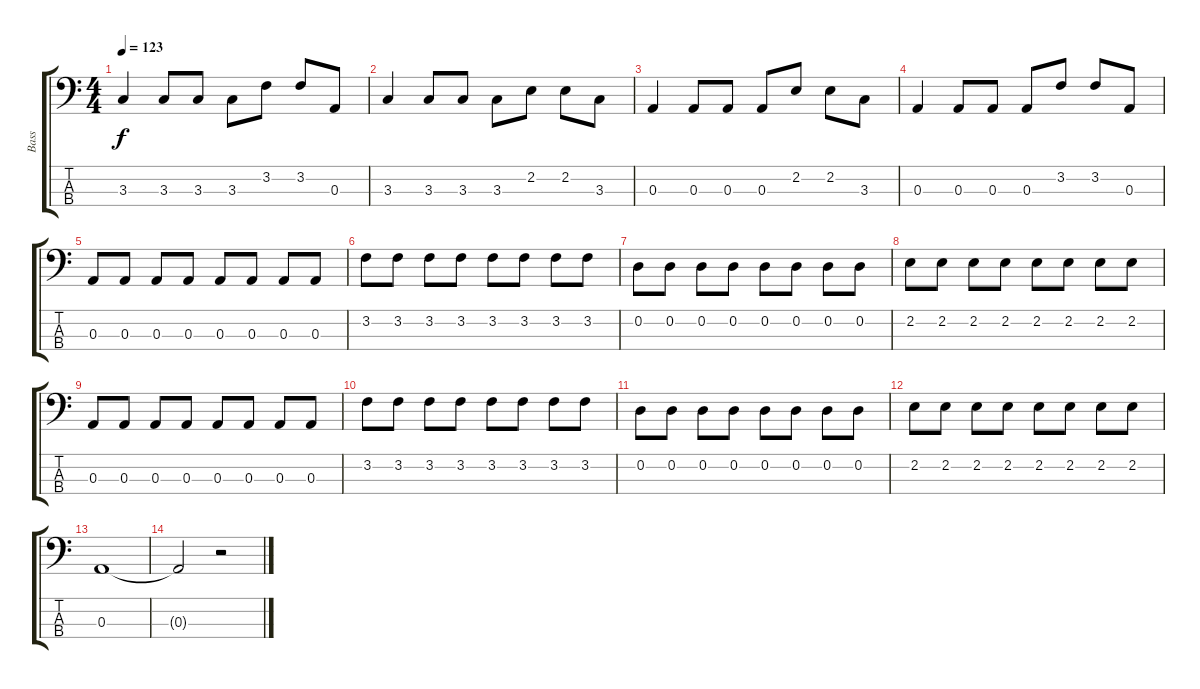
\track ("Bass" "Bass") {instrument electricbassfinger}
\staff {score tabs}
\tuning (G2 D2 A1 E1) {hide}
\ts (4 4)
\tempo 123
\clef f4
\ks c
3.3.4{dy f} 3.3.8 3.3.8 3.3.8 3.2.8 3.2.8 0.3.8 |
3.3.4 3.3.8 3.3.8 3.3.8 2.2.8 2.2.8 3.3.8 |
0.3.4 0.3.8 0.3.8 0.3.8 2.2.8 2.2.8 3.3.8 |
0.3.4 0.3.8 0.3.8 0.3.8 3.2.8 3.2.8 0.3.8 |
0.3.8 0.3.8 0.3.8 0.3.8 0.3.8 0.3.8 0.3.8 0.3.8 |
3.2.8 3.2.8 3.2.8 3.2.8 3.2.8 3.2.8 3.2.8 3.2.8 |
0.2.8 0.2.8 0.2.8 0.2.8 0.2.8 0.2.8 0.2.8 0.2.8 |
2.2.8 2.2.8 2.2.8 2.2.8 2.2.8 2.2.8 2.2.8 2.2.8 |
0.3.8 0.3.8 0.3.8 0.3.8 0.3.8 0.3.8 0.3.8 0.3.8 |
3.2.8 3.2.8 3.2.8 3.2.8 3.2.8 3.2.8 3.2.8 3.2.8 |
0.2.8 0.2.8 0.2.8 0.2.8 0.2.8 0.2.8 0.2.8 0.2.8 |
2.2.8 2.2.8 2.2.8 2.2.8 2.2.8 2.2.8 2.2.8 2.2.8 |
0.3.1 |
0.3{t}.2 r.2
